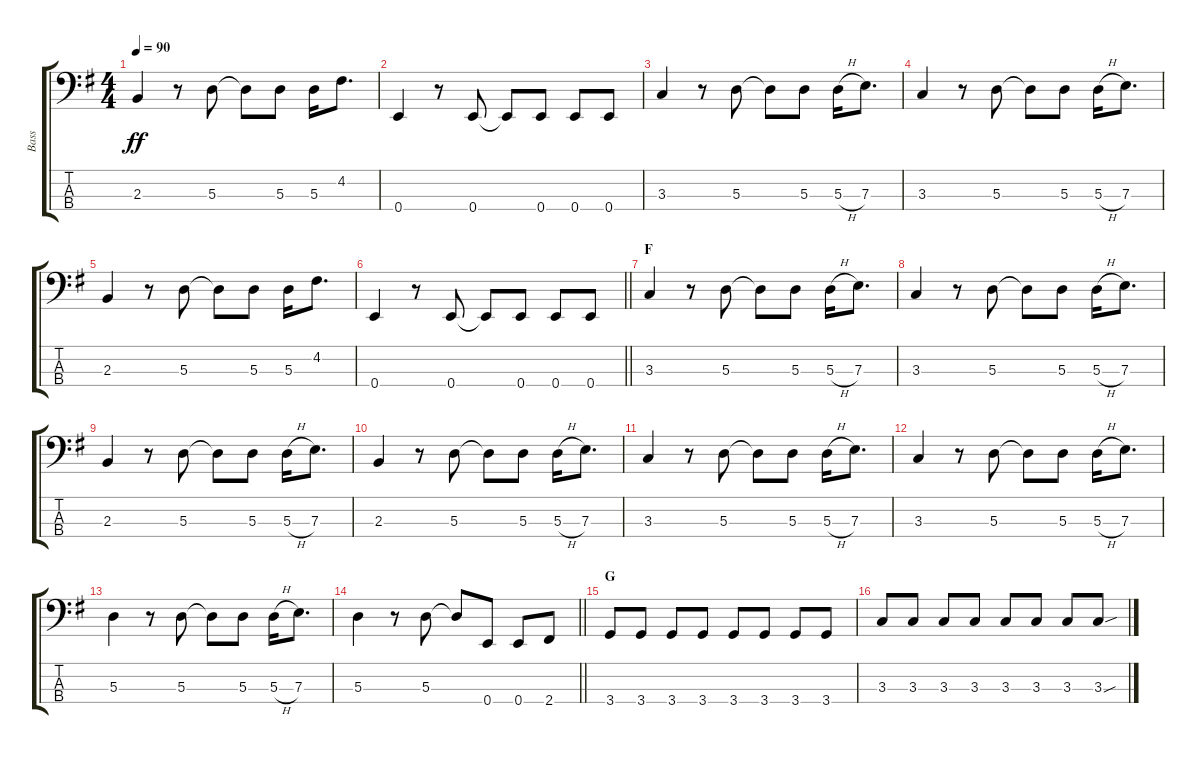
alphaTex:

\track ("Bass" "Bass") {instrument electricbasspick}
\staff {score tabs}
\tuning (G2 D2 A1 E1) {hide}
\ts (4 4)
\tempo 90
\clef f4
\ks g
2.3.4{dy ff} r.8 5.3.8 5.3{t}.8 5.3.8 5.3.16 4.2.8{d} |
0.4.4 r.8 0.4.8 0.4{t}.8 0.4.8 0.4.8 0.4.8 |
3.3.4 r.8 5.3.8 5.3{t}.8 5.3.8 5.3{h}.16 7.3.8{d} |
3.3.4 r.8 5.3.8 5.3{t}.8 5.3.8 5.3{h}.16 7.3.8{d} |
2.3.4 r.8 5.3.8 5.3{t}.8 5.3.8 5.3.16 4.2.8{d} |
\barLineRight lightlight
0.4.4 r.8 0.4.8 0.4{t}.8 0.4.8 0.4.8 0.4.8 |
\section ("" "F")
3.3.4 r.8 5.3.8 5.3{t}.8 5.3.8 5.3{h}.16 7.3.8{d} |
3.3.4 r.8 5.3.8 5.3{t}.8 5.3.8 5.3{h}.16 7.3.8{d} |
2.3.4 r.8 5.3.8 5.3{t}.8 5.3.8 5.3{h}.16 7.3.8{d} |
2.3.4 r.8 5.3.8 5.3{t}.8 5.3.8 5.3{h}.16 7.3.8{d} |
3.3.4 r.8 5.3.8 5.3{t}.8 5.3.8 5.3{h}.16 7.3.8{d} |
3.3.4 r.8 5.3.8 5.3{t}.8 5.3.8 5.3{h}.16 7.3.8{d} |
5.3.4 r.8 5.3.8 5.3{t}.8 5.3.8 5.3{h}.16 7.3.8{d} |
\barLineRight lightlight
5.3.4 r.8 5.3.8 5.3{t}.8 0.4.8 0.4.8 2.4.8 |
\section ("" "G")
3.4.8 3.4.8 3.4.8 3.4.8 3.4.8 3.4.8 3.4.8 3.4.8 |
3.3.8 3.3.8 3.3.8 3.3.8 3.3.8 3.3.8 3.3.8 3.3{sou}.8
